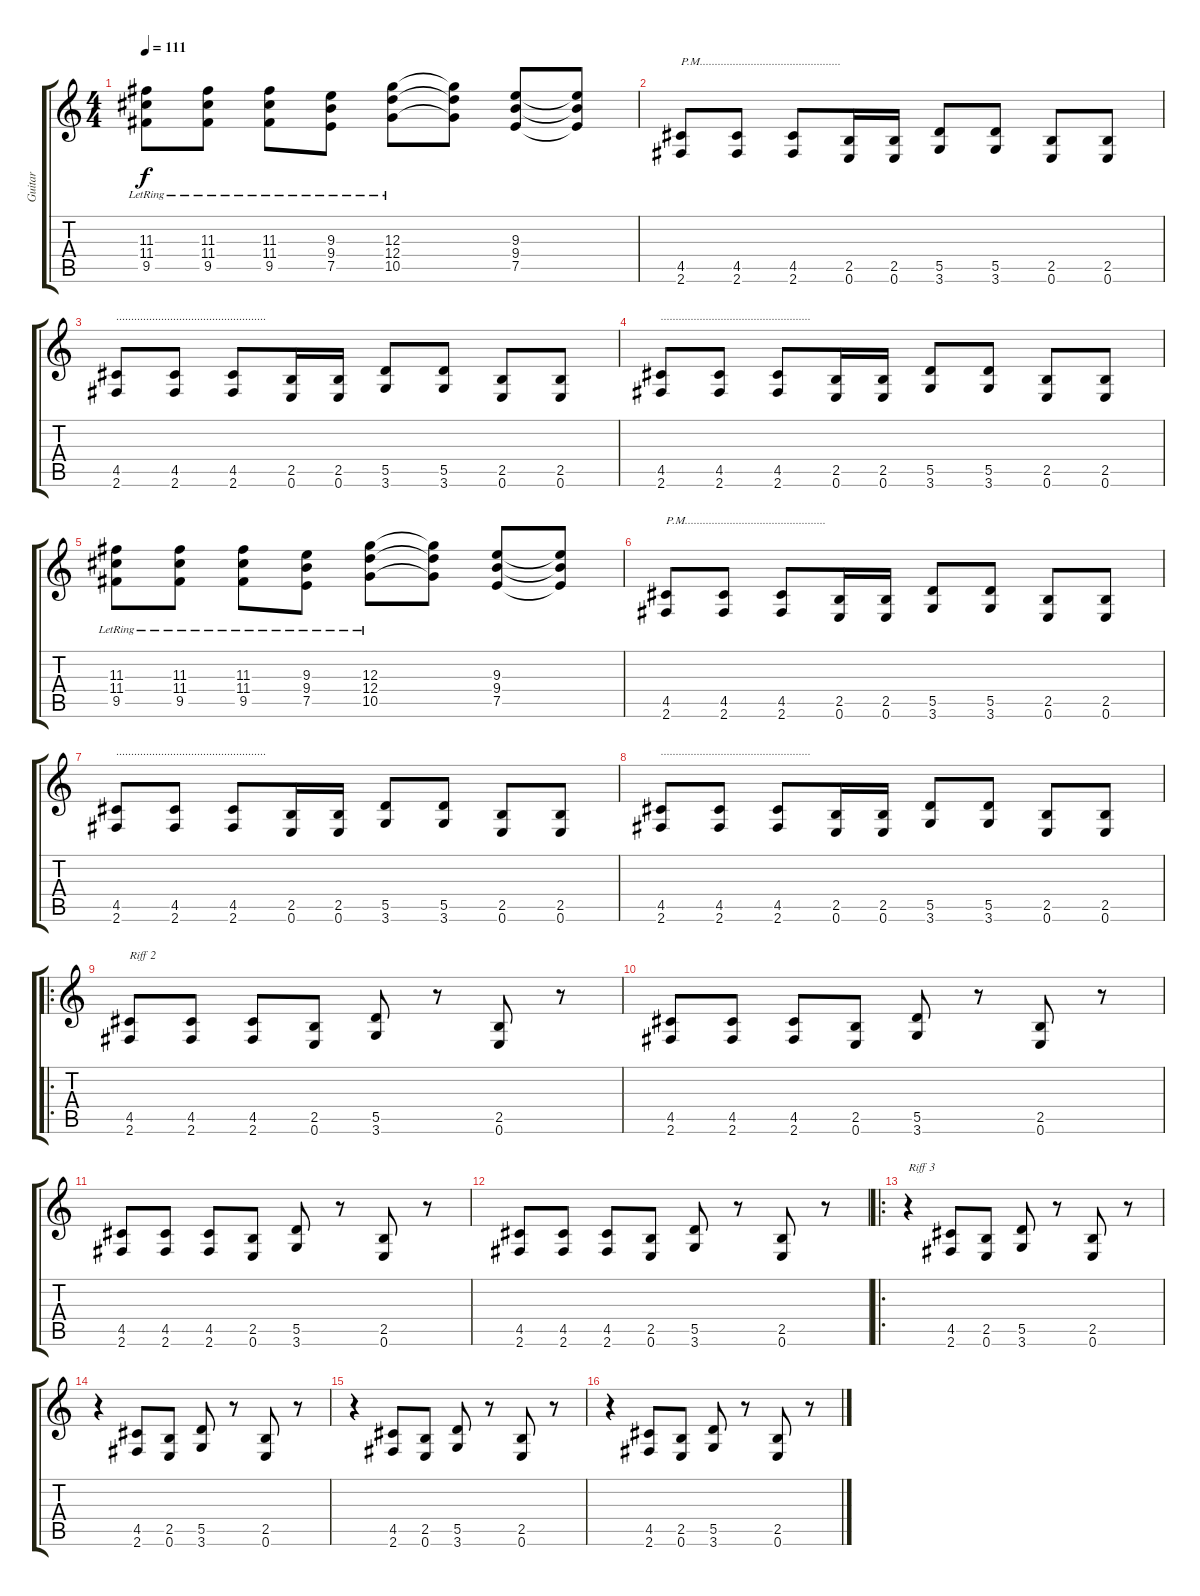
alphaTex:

\track ("Guitar" "Guitar") {instrument distortionguitar}
\staff {score tabs}
\tuning (E4 B3 G3 D3 A2 E2) {hide}
\ts (4 4)
\tempo 111
\clef g2
\ks c
(11.3{lr} 11.4{lr} 9.5{lr}).8{dy f} (11.3{lr} 11.4{lr} 9.5{lr}).8 (11.3{lr} 11.4{lr} 9.5{lr}).8 (9.3{lr} 9.4{lr} 7.5{lr}).8 (12.3{lr} 12.4{lr} 10.5{lr}).8 (12.3{t} 12.4{t} 10.5{t}).8 (9.3 9.4 7.5).8 (9.3{t} 9.4{t} 7.5{t}).8 |
(4.5 2.6).8{txt "P.M..............................................."} (4.5 2.6).8 (4.5 2.6).8 (2.5 0.6).16 (2.5 0.6).16 (5.5 3.6).8 (5.5 3.6).8 (2.5 0.6).8 (2.5 0.6).8 |
(4.5 2.6).8{txt ".................................................."} (4.5 2.6).8 (4.5 2.6).8 (2.5 0.6).16 (2.5 0.6).16 (5.5 3.6).8 (5.5 3.6).8 (2.5 0.6).8 (2.5 0.6).8 |
(4.5 2.6).8{txt ".................................................."} (4.5 2.6).8 (4.5 2.6).8 (2.5 0.6).16 (2.5 0.6).16 (5.5 3.6).8 (5.5 3.6).8 (2.5 0.6).8 (2.5 0.6).8 |
(11.3{lr} 11.4{lr} 9.5{lr}).8 (11.3{lr} 11.4{lr} 9.5{lr}).8 (11.3{lr} 11.4{lr} 9.5{lr}).8 (9.3{lr} 9.4{lr} 7.5{lr}).8 (12.3{lr} 12.4{lr} 10.5{lr}).8 (12.3{t} 12.4{t} 10.5{t}).8 (9.3 9.4 7.5).8 (9.3{t} 9.4{t} 7.5{t}).8 |
(4.5 2.6).8{txt "P.M..............................................."} (4.5 2.6).8 (4.5 2.6).8 (2.5 0.6).16 (2.5 0.6).16 (5.5 3.6).8 (5.5 3.6).8 (2.5 0.6).8 (2.5 0.6).8 |
(4.5 2.6).8{txt ".................................................."} (4.5 2.6).8 (4.5 2.6).8 (2.5 0.6).16 (2.5 0.6).16 (5.5 3.6).8 (5.5 3.6).8 (2.5 0.6).8 (2.5 0.6).8 |
(4.5 2.6).8{txt ".................................................."} (4.5 2.6).8 (4.5 2.6).8 (2.5 0.6).16 (2.5 0.6).16 (5.5 3.6).8 (5.5 3.6).8 (2.5 0.6).8 (2.5 0.6).8 |
\ro
(4.5 2.6).8{txt "Riff 2"} (4.5 2.6).8 (4.5 2.6).8 (2.5 0.6).8 (5.5 3.6).8 r.8 (2.5 0.6).8 r.8 |
(4.5 2.6).8 (4.5 2.6).8 (4.5 2.6).8 (2.5 0.6).8 (5.5 3.6).8 r.8 (2.5 0.6).8 r.8 |
(4.5 2.6).8 (4.5 2.6).8 (4.5 2.6).8 (2.5 0.6).8 (5.5 3.6).8 r.8 (2.5 0.6).8 r.8 |
(4.5 2.6).8 (4.5 2.6).8 (4.5 2.6).8 (2.5 0.6).8 (5.5 3.6).8 r.8 (2.5 0.6).8 r.8 |
\ro
r.4{txt "Riff 3"} (4.5 2.6).8 (2.5 0.6).8 (5.5 3.6).8 r.8 (2.5 0.6).8 r.8 |
r.4 (4.5 2.6).8 (2.5 0.6).8 (5.5 3.6).8 r.8 (2.5 0.6).8 r.8 |
r.4 (4.5 2.6).8 (2.5 0.6).8 (5.5 3.6).8 r.8 (2.5 0.6).8 r.8 |
r.4 (4.5 2.6).8 (2.5 0.6).8 (5.5 3.6).8 r.8 (2.5 0.6).8 r.8
